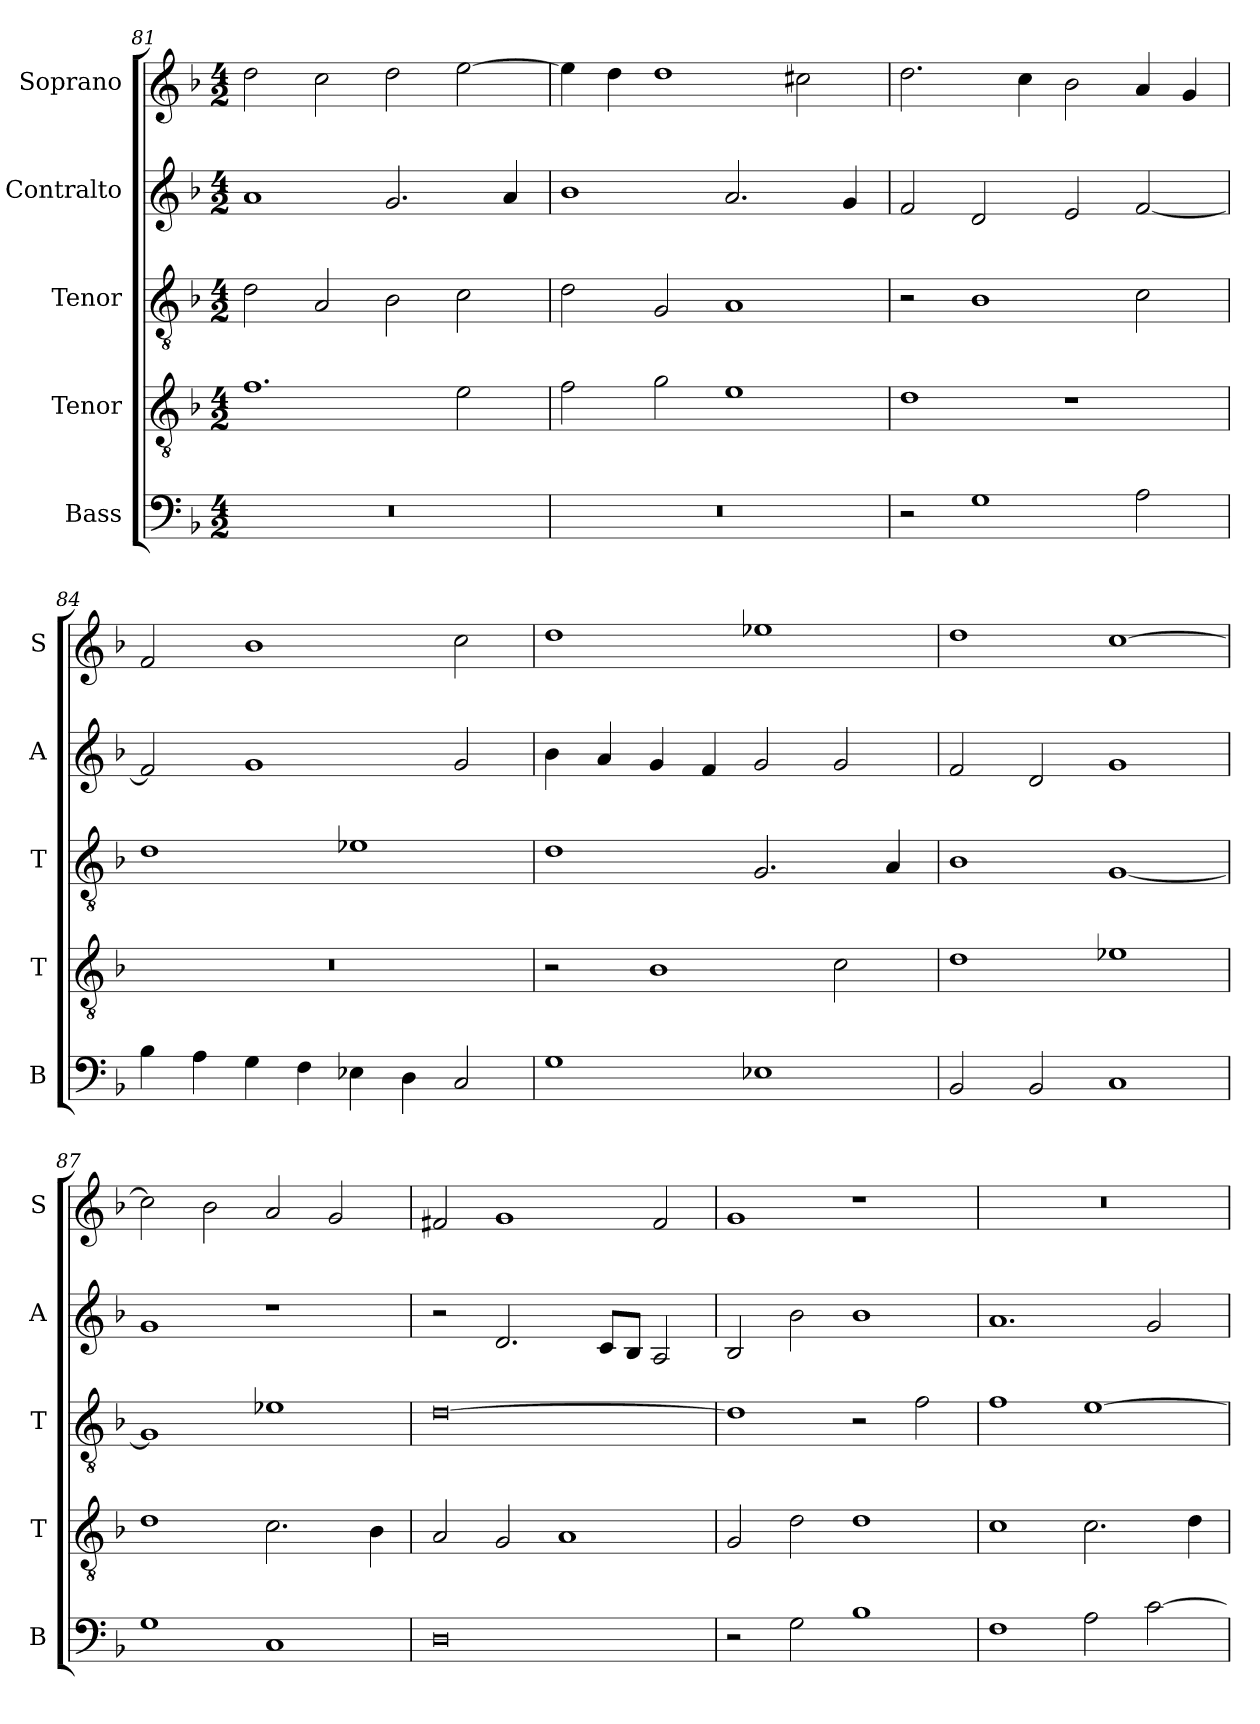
**kern	**kern	**kern	**kern	**kern
*part5	*part4	*part3	*part2	*part1
*staff5	*staff4	*staff3	*staff2	*staff1
*I"Bass	*I"Tenor	*I"Tenor	*I"Contralto	*I"Soprano
*I'B	*I'T	*I'T	*I'A	*I'S
*clefF4	*clefGv2	*clefGv2	*clefG2	*clefG2
*k[b-]	*k[b-]	*k[b-]	*k[b-]	*k[b-]
*G:dor	*G:dor	*G:dor	*G:dor	*G:dor
*M4/2	*M4/2	*M4/2	*M4/2	*M4/2
=81	=81	=81	=81	=81
0r	1.f	2d	1a	2dd
.	.	2A	.	2cc
.	.	2B-	2.g	2dd
.	2e	2c	.	[2ee
.	.	.	4a	.
=82	=82	=82	=82	=82
0r	2f	2d	1b-	4ee]
.	.	.	.	4dd
.	2g	2G	.	1dd
.	1e	1A	2.a	.
.	.	.	.	2cc#X
.	.	.	4g	.
=83	=83	=83	=83	=83
2r	1d	2r	2f	2.dd
1G	.	1B-	2d	.
.	.	.	.	4cc
.	1r	.	2e	2b-
2A	.	2c	[2f	4a
.	.	.	.	4g
=84	=84	=84	=84	=84
4B-	0r	1d	2f]	2f
4A	.	.	.	.
4G	.	.	1g	1b-
4F	.	.	.	.
4E-X	.	1e-X	.	.
4D	.	.	.	.
2C	.	.	2g	2cc
=85	=85	=85	=85	=85
1G	2r	1d	4b-	1dd
.	.	.	4a	.
.	1B-	.	4g	.
.	.	.	4f	.
1E-X	.	2.G	2g	1ee-X
.	2c	.	2g	.
.	.	4A	.	.
=86	=86	=86	=86	=86
2BB-	1d	1B-	2f	1dd
2BB-	.	.	2d	.
1C	1e-X	[1G	1g	[1cc
=87	=87	=87	=87	=87
1G	1d	1G]	1g	2cc]
.	.	.	.	2b-
1C	2.c	1e-X	1r	2a
.	.	.	.	2g
.	4B-	.	.	.
=88	=88	=88	=88	=88
0D	2A	[0d	2r	2f#X
.	2G	.	2.d	1g
.	1A	.	.	.
.	.	.	8c/L	.
.	.	.	8B-/J	.
.	.	.	2A	2f#
=89	=89	=89	=89	=89
2r	2G	1d]	2B-	1g
2G	2d	.	2b-	.
1B-	1d	2r	1b-	1r
.	.	2f	.	.
=90	=90	=90	=90	=90
1F	1c	1f	1.a	0r
2A	2.c	[1e	.	.
[2c	.	.	2g	.
.	4d	.	.	.
=	=	=	=	=
*-	*-	*-	*-	*-
